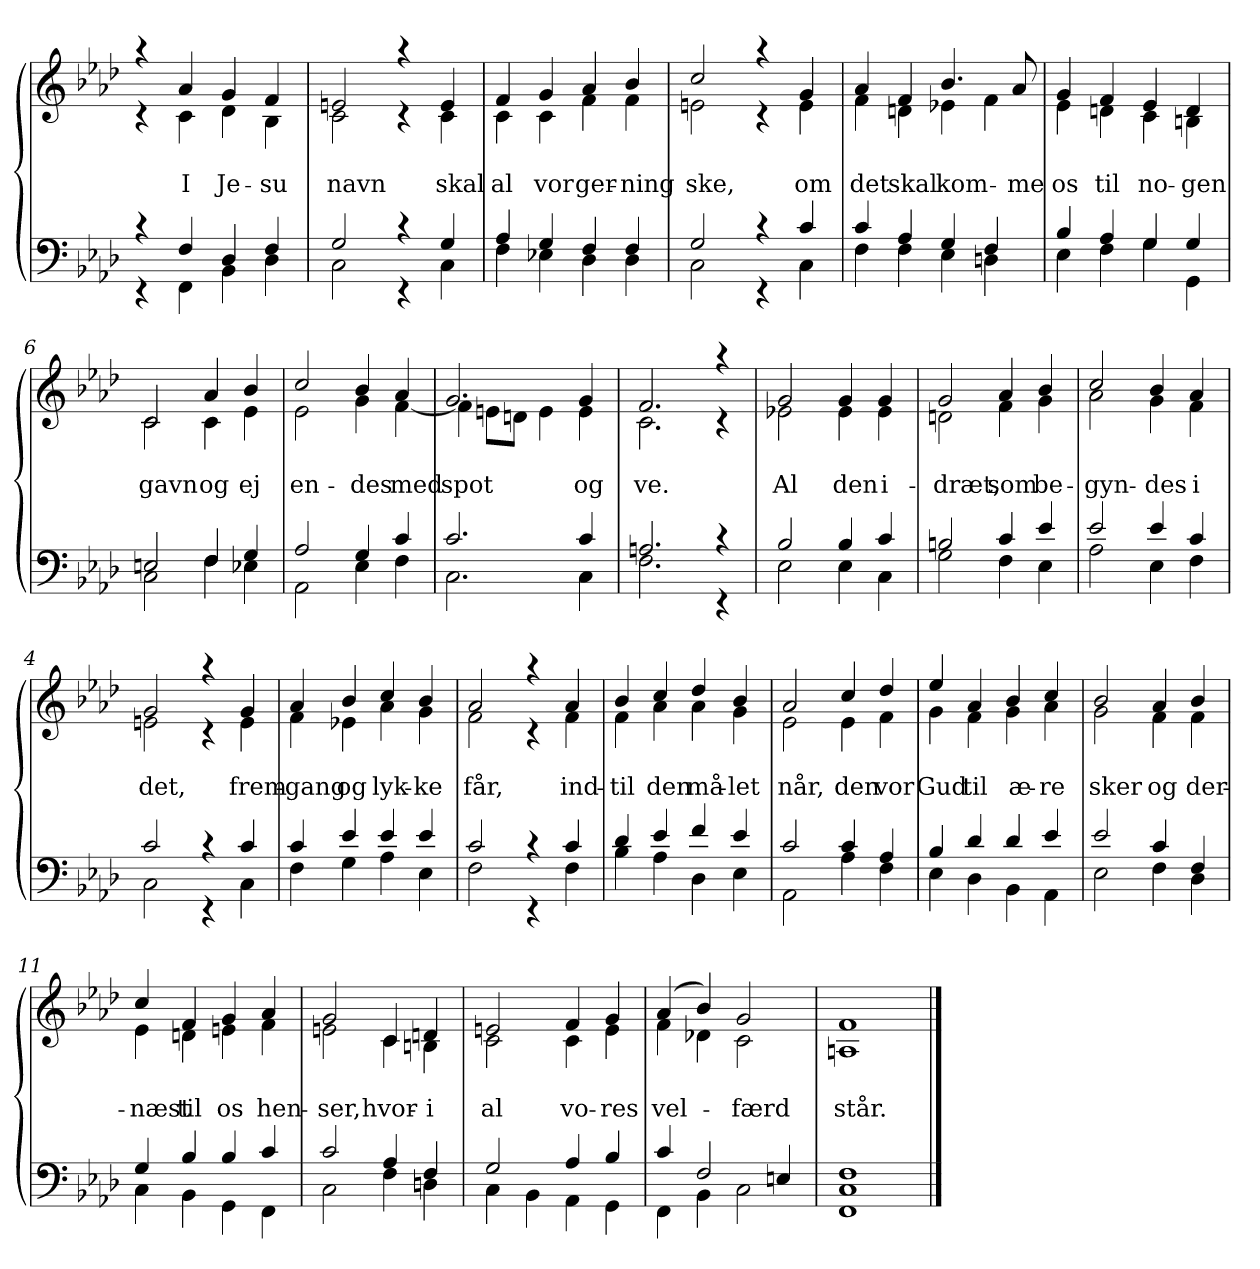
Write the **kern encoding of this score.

**kern	**kern	**text	**text
*part2	*part1	*part1	*part1
*staff2	*staff1	*staff1	*staff1
*clefF4	*clefG2	*	*
*k[b-e-a-d-]	*k[b-e-a-d-]	*	*
*f:	*f:	*	*
=	=	=	=
*^	*^	*	*
4rc	4rEE	4raa	4rc	.	.
!	!	!	!	!	!LO:LY:a
4F/	4FF\	4a-/	4c\	.	I
!	!	!	!	!	!LO:LY:a
4D-/	4BB-\	4g/	4d-\	.	Je-
!	!	!	!	!	!LO:LY:a
4F/	4D-\	4f/	4B-\	.	-su
=1X	=1X	=1X	=1X	=1X	=1X
!	!	!	!	!	!LO:LY:a
2G/	2C\	2en/	2c\	.	navn
4rc	4rEE	4raa	4rc	.	.
!	!	!	!	!	!LO:LY:a
4G/	4C\	4e/	4c\	.	skal
=2X	=2X	=2X	=2X	=2X	=2X
!	!	!	!	!	!LO:LY:a
4A-/	4F\	4f/	4c\	.	al
!	!	!	!	!	!LO:LY:a
4G/	4E-X\	4g/	4c\	.	vor
!	!	!	!	!	!LO:LY:a
4F/	4D-\	4a-/	4f\	.	ger-
!	!	!	!	!	!LO:LY:a
4F/	4D-\	4b-/	4f\	.	-ning
=3X	=3X	=3X	=3X	=3X	=3X
!	!	!	!	!	!LO:LY:a
2G/	2C\	2cc/	2en\	.	ske,
4rc	4rEE	4raa	4rc	.	.
!	!	!	!	!	!LO:LY:a
4c/	4C\	4g/	4e\	.	om
=4X	=4X	=4X	=4X	=4X	=4X
!	!	!	!	!	!LO:LY:a
4c/	4F\	4a-/	4f\	.	det
!	!	!	!	!	!LO:LY:a
4A-/	4F\	4f/	4dn\	.	skal
!	!	!	!	!	!LO:LY:a
4G/	4E-\	4.b-/	4e-X\	.	kom-
4F/	4Dn\	.	4f\	.	.
!	!	!	!	!	!LO:LY:a
.	.	8a-/	.	.	-me
=5X	=5X	=5X	=5X	=5X	=5X
!	!	!	!	!	!LO:LY:a
4B-/	4E-\	4g/	4e-\	.	os
!	!	!	!	!	!LO:LY:a
4A-/	4F\	4f/	4dn\	.	til
!	!	!	!	!	!LO:LY:a
4G/	4G\	4e-/	4c\	.	no-
!	!	!	!	!	!LO:LY:a
4G/	4GG\	4d/	4Bn\	.	-gen
=6X	=6X	=6X	=6X	=6X	=6X
!	!	!	!	!	!LO:LY:a
2En/	2C\	2c/	2c\	.	gavn
!	!	!	!	!	!LO:LY:a
4F/	4F\	4a-/	4c\	.	og
!	!	!	!	!	!LO:LY:a
4G/	4E-X\	4b-/	4e-\	.	ej
=7X	=7X	=7X	=7X	=7X	=7X
!	!	!	!	!	!LO:LY:a
2A-/	2AA-\	2cc/	2e-\	.	en-
!	!	!	!	!	!LO:LY:a
4G/	4E-\	4b-/	4g\	.	-des
!	!	!	!	!	!LO:LY:a
4c/	4F\	4a-/	[<4f\	.	med
!!LO:LB:g=z	!!
=8X	=8X	=8X	=8X	=8X	=8X
!	!	!	!	!	!LO:LY:a
2.c/	2.C\	2.g/	4f\]	.	spot
.	.	.	8en\L	.	.
.	.	.	8dn\J	.	.
.	.	.	4e\	.	.
!	!	!	!	!	!LO:LY:a
4c/	4C\	4g/	4e\	.	og
=9X	=9X	=9X	=9X	=9X	=9X
!	!	!	!	!	!LO:LY:a
2.An/	2.F\	2.f/	2.c\	.	ve.
4rc	4rEE	4raa	4rc	.	.
=1	=1	=1	=1	=1	=1
!	!	!	!	!	!LO:LY:a
2B-/	2E-\	2g/	2e-X\	.	Al
!	!	!	!	!	!LO:LY:a
4B-/	4E-\	4g/	4e-\	.	den
!	!	!	!	!	!LO:LY:a
4c/	4C\	4g/	4e-\	.	i-
=2	=2	=2	=2	=2	=2
!	!	!	!	!	!LO:LY:a
2Bn/	2G\	2g/	2dn\	.	-dræt,
!	!	!	!	!	!LO:LY:a
4c/	4F\	4a-/	4f\	.	som
!	!	!	!	!	!LO:LY:a
4e-/	4E-\	4b-/	4g\	.	be-
=3	=3	=3	=3	=3	=3
!	!	!	!	!	!LO:LY:a
2e-/	2A-\	2cc/	2a-\	.	-gyn-
!	!	!	!	!	!LO:LY:a
4e-/	4E-\	4b-/	4g\	.	-des
!	!	!	!	!	!LO:LY:a
4c/	4F\	4a-/	4f\	.	i
=4	=4	=4	=4	=4	=4
!	!	!	!	!	!LO:LY:a
2c/	2C\	2g/	2en\	.	det,
4rc	4rEE	4raa	4rc	.	.
!	!	!	!	!	!LO:LY:a
4c/	4C\	4g/	4e\	.	frem-
=5	=5	=5	=5	=5	=5
!	!	!	!	!	!LO:LY:a
4c/	4F\	4a-/	4f\	.	-gang
!	!	!	!	!	!LO:LY:a
4e-/	4G\	4b-/	4e-X\	.	og
!	!	!	!	!	!LO:LY:a
4e-/	4A-\	4cc/	4a-\	.	lyk-
!	!	!	!	!	!LO:LY:a
4e-/	4E-\	4b-/	4g\	.	-ke
=6	=6	=6	=6	=6	=6
!	!	!	!	!	!LO:LY:a
2c/	2F\	2a-/	2f\	.	får,
4rc	4rEE	4raa	4rc	.	.
!	!	!	!	!	!LO:LY:a
4c/	4F\	4a-/	4f\	.	ind-
!!LO:LB:g=z	!!
=7	=7	=7	=7	=7	=7
!	!	!	!	!	!LO:LY:a
4d-/	4B-\	4b-/	4f\	.	-til
!	!	!	!	!	!LO:LY:a
4e-/	4A-\	4cc/	4a-\	.	den
!	!	!	!	!	!LO:LY:a
4f/	4D-\	4dd-/	4a-\	.	må-
!	!	!	!	!	!LO:LY:a
4e-/	4E-\	4b-/	4g\	.	-let
=8	=8	=8	=8	=8	=8
!	!	!	!	!	!LO:LY:a
2c/	2AA-\	2a-/	2e-\	.	når,
!	!	!	!	!	!LO:LY:a
4c/	4A-\	4cc/	4e-\	.	den
!	!	!	!	!	!LO:LY:a
4A-/	4F\	4dd-/	4f\	.	vor
=9	=9	=9	=9	=9	=9
!	!	!	!	!	!LO:LY:a
4B-/	4E-\	4ee-/	4g\	.	Gud
!	!	!	!	!	!LO:LY:a
4d-/	4D-\	4a-/	4f\	.	til
!	!	!	!	!	!LO:LY:a
4d-/	4BB-\	4b-/	4g\	.	æ-
!	!	!	!	!	!LO:LY:a
4e-/	4AA-\	4cc/	4a-\	.	-re
=10	=10	=10	=10	=10	=10
!	!	!	!	!	!LO:LY:a
2e-/	2E-\	2b-/	2g\	.	sker
!	!	!	!	!	!LO:LY:a
4c/	4F\	4a-/	4f\	.	og
!	!	!	!	!	!LO:LY:a
4F/	4D-\	4b-/	4f\	.	der-
=11	=11	=11	=11	=11	=11
!	!	!	!	!	!LO:LY:a
4G/	4C\	4cc/	4e-\	.	-næst
!	!	!	!	!	!LO:LY:a
4B-/	4BB-\	4f/	4dn\	.	til
!	!	!	!	!	!LO:LY:a
4B-/	4GG\	4g/	4en\	.	os
!	!	!	!	!	!LO:LY:a
4c/	4FF\	4a-/	4f\	.	hen-
=12	=12	=12	=12	=12	=12
!	!	!	!	!	!LO:LY:a
2c/	2C\	2g/	2en\	.	-ser,
!	!	!	!	!	!LO:LY:a
4A-/	4F\	4c/	4c\	.	hvor-
!	!	!	!	!	!LO:LY:a
4F/	4Dn\	4dn/	4Bn\	.	-i
=13	=13	=13	=13	=13	=13
!	!	!	!	!	!LO:LY:a
2G/	4C\	2en/	2c\	.	al
.	4BB-\	.	.	.	.
!	!	!	!	!	!LO:LY:a
4A-/	4AA-\	4f/	4c\	.	vo-
!	!	!	!	!	!LO:LY:a
4B-/	4GG\	4g/	4e\	.	-res
=14	=14	=14	=14	=14	=14
!	!	!	!	!	!LO:LY:a
4c/	4FF\	(4a-/	4f\	.	vel-
2F/	4BB-\	4b-/)	4d-X\	.	.
!	!	!	!	!	!LO:LY:a
.	2C\	2g/	2c\	.	-færd
4En/	.	.	.	.	.
=15	=15	=15	=15	=15	=15
!	!	!	!	!	!LO:LY:a
1C 1F	1FF	1f	1An	.	står.
*v	*v	*	*	*	*
*	*v	*v	*	*
==	==	==	==
*-	*-	*-	*-
